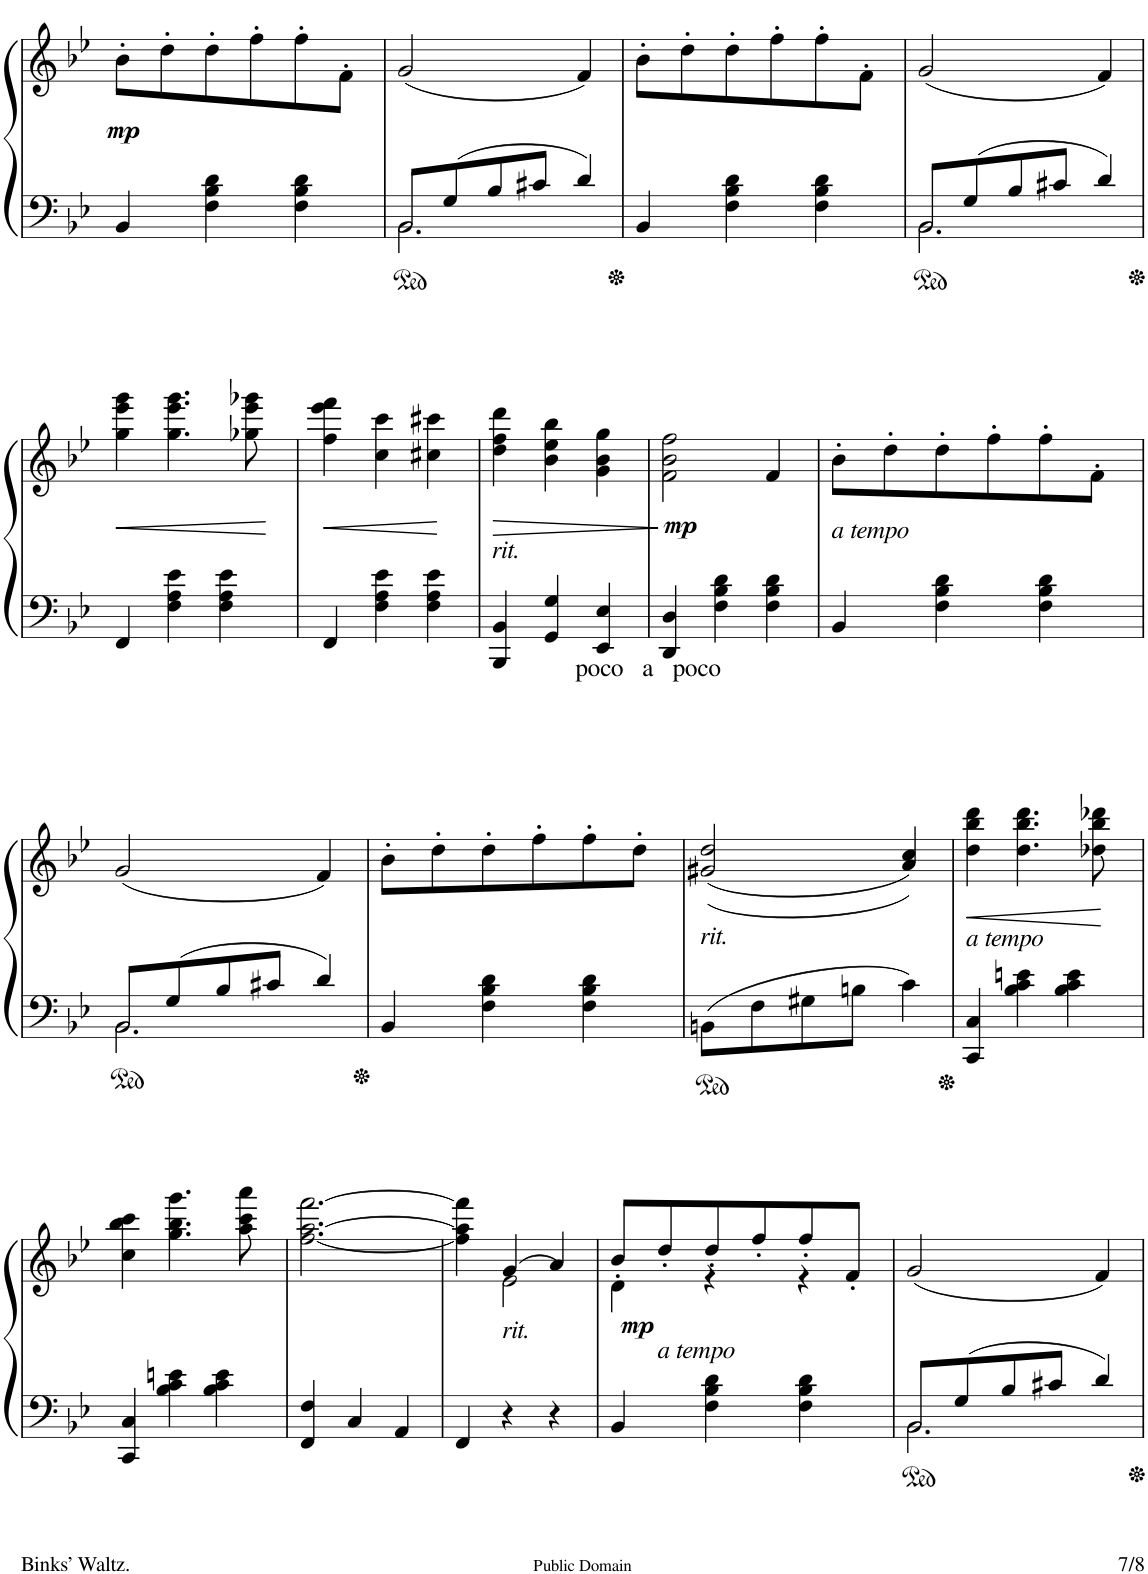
**kern	**kern	**dynam
*part1	*part1	*part1
*staff2	*staff1	*staff1/2
*I"Piano	*	*
*I'Pno.	*	*
!!LO:PB:g=z
*clefF4	*clefG2	*
*k[b-e-]	*k[b-e-]	*
*B-:	*B-:	*
*M3/4	*M3/4	*
=106	=106	=106
!	!	!LO:DY:b
4BB-/	8b-'\L	mp
.	8dd'\	.
4F\ 4B-\ 4d\	8dd'\	.
.	8ff'\	.
4F\ 4B-\ 4d\	8ff'\	.
.	8f'\J	.
=107	=107	=107
*^	*	*
!LO:N:head=open	!LO:N:head=open	!	!
8BB-/L	2.BB-\	(2g/	.
8G/	.	.	.
8B-/	.	.	.
8c#X/J	.	.	.
4d/	.	4f/)	.
*v	*v	*	*
=108	=108	=108
4BB-/	8b-'\L	.
.	8dd'\	.
4F\ 4B-\ 4d\	8dd'\	.
.	8ff'\	.
4F\ 4B-\ 4d\	8ff'\	.
.	8f'\J	.
=109	=109	=109
*^	*	*
!LO:N:head=open	!LO:N:head=open	!	!
8BB-/L	2.BB-\	(2g/	.
8G/	.	.	.
8B-/	.	.	.
8c#X/J	.	.	.
4d/	.	4f/)	.
*v	*v	*	*
!!LO:LB:g=z
=110	=110	=110
!	!	!LO:HP:b
4FF/	4gg\ 4eee-\ 4ggg\	<
4F\ 4A\ 4e-\	4.gg\ 4.eee-\ 4.ggg\	.
4F\ 4A\ 4e-\	.	.
.	8gg-X\ 8eee-\ 8ggg-X\	.
.	.	[
=111	=111	=111
!	!	!LO:HP:b
4FF/	4ff\ 4eee-\ 4fff\	<
4F\ 4A\ 4e-\	4cc\ 4ccc\	.
4F\ 4A\ 4e-\	4cc#X\ 4ccc#X\	.
.	.	[
=112	=112	=112
!	!LO:TX:b:i:t=rit.	!
!	!	!LO:HP:b
4BBB-/ 4BB-/	4dd\ 4ff\ 4ddd\	>
4GG/ 4G/	4b-\ 4ee-\ 4bb-\	.
!LO:TX:b:t=poco   a   poco	!	!
4EE-/ 4E-/	4g\ 4b-\ 4gg\	.
.	.	]
=113	=113	=113
!	!	!LO:DY:b
4DD/ 4D/	2f\ 2b-\ 2ff\	mp
4F\ 4B-\ 4d\	.	.
4F\ 4B-\ 4d\	4f/	.
=114	=114	=114
!	!LO:TX:b:i:t=a tempo	!
4BB-/	8b-'\L	.
.	8dd'\	.
4F\ 4B-\ 4d\	8dd'\	.
.	8ff'\	.
4F\ 4B-\ 4d\	8ff'\	.
.	8f'\J	.
!!LO:LB:g=z
=115	=115	=115
*^	*	*
!LO:N:head=open	!LO:N:head=open	!	!
8BB-/L	2.BB-\	(2g/	.
8G/	.	.	.
8B-/	.	.	.
8c#X/J	.	.	.
4d/	.	4f/)	.
*v	*v	*	*
=116	=116	=116
4BB-/	8b-'\L	.
.	8dd'\	.
4F\ 4B-\ 4d\	8dd'\	.
.	8ff'\	.
4F\ 4B-\ 4d\	8ff'\	.
.	8dd'\J	.
=117	=117	=117
!	!LO:TX:b:i:t=rit.	!
8BBn\L	((2g#X/ 2dd/	.
8F\	.	.
8G#X\	.	.
8Bn\J	.	.
4c\	4a/ 4cc/))	.
=118	=118	=118
!	!LO:TX:b:i:t=a tempo	!
!	!	!LO:HP:b
4CC/ 4C/	4dd\ 4bb-\ 4ddd\	<
4B-\ 4c\ 4en\	4.dd\ 4.bb-\ 4.ddd\	.
4B-\ 4c\ 4e\	.	.
.	8dd-X\ 8bb-\ 8ddd-X\	.
.	.	[
!!LO:LB:g=z
=119	=119	=119
4CC/ 4C/	4cc\ 4bb-\ 4ccc\	.
4B-\ 4c\ 4en\	4.gg\ 4.bb-\ 4.ggg\	.
4B-\ 4c\ 4e\	.	.
.	8aa\ 8ccc\ 8aaa\	.
=120	=120	=120
4FF/ 4F/	[2.ff\ [2.aa\ [2.fff\	.
4C/	.	.
4AA/	.	.
=121	=121	=121
*	*^	*
4FF/	4ff\] 4aa\] 4fff\]	4ryy	.
!	!LO:TX:b:i:t=rit.	!	!
4r	(4g/	2e-\	.
4r	4a/)	.	.
=122	=122	=122	=122
!	!LO:TX:b:i:t=a tempo	!	!
!	!	!	!LO:DY:b
4BB-/	8b-'</L	4d\	mp
.	8dd'</	.	.
4F\ 4B-\ 4d\	8dd'</	4r	.
.	8ff'</	.	.
4F\ 4B-\ 4d\	8ff'</	4r	.
.	8f'</J	.	.
*	*v	*v	*
=123	=123	=123
*^	*	*
!LO:N:head=open	!LO:N:head=open	!	!
8BB-/L	2.BB-\	(2g/	.
8G/	.	.	.
8B-/	.	.	.
8c#X/J	.	.	.
4d/	.	4f/)	.
*v	*v	*	*
=	=	=
*-	*-	*-
